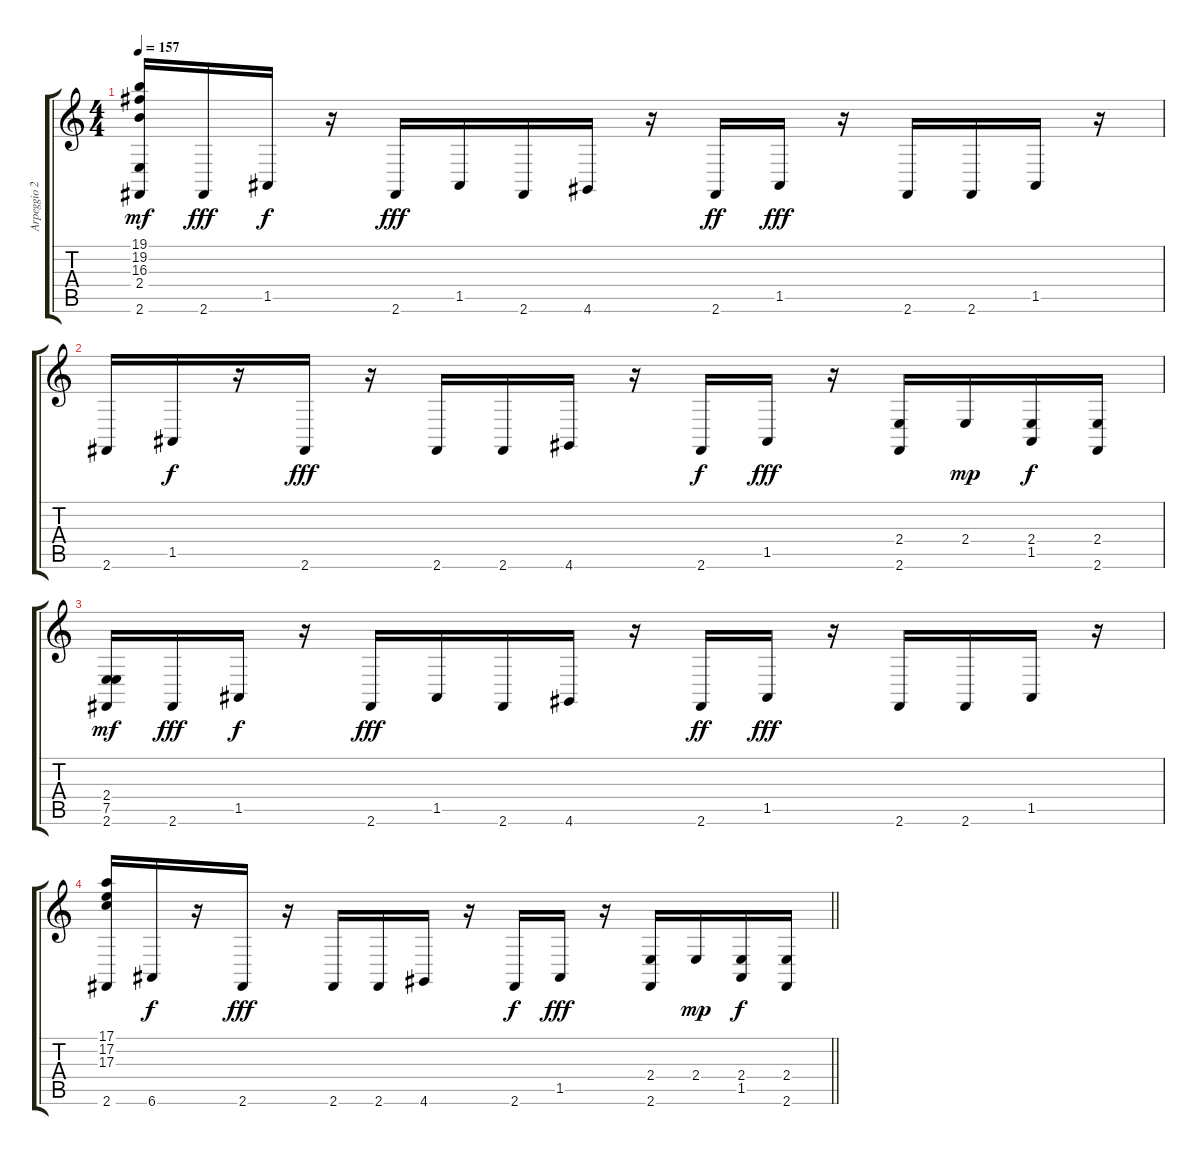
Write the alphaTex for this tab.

\track ("Arpeggio 2" "Arpeggio 2") {instrument lead3calliope}
\staff {score tabs}
\tuning (E4 B3 G3 D3 A2 E2) {hide}
\ts (4 4)
\tempo 157
\clef g2
\ks c
(19.1 19.2 16.3 2.4 2.6).16{dy mf} 2.6.16{dy fff} 1.5.16{dy f} r.16 2.6.16{dy fff} 1.5.16 2.6.16 4.6.16 r.16 2.6.16{dy ff} 1.5.16{dy fff} r.16 2.6.16 2.6.16 1.5.16 r.16 |
2.6.16 1.5.16{dy f} r.16 2.6.16{dy fff} r.16 2.6.16 2.6.16 4.6.16 r.16 2.6.16{dy f} 1.5.16{dy fff} r.16 (2.4 2.6).16 2.4.16{dy mp} (2.4 1.5).16{dy f} (2.4 2.6).16 |
(2.4 7.5 2.6).16{dy mf} 2.6.16{dy fff} 1.5.16{dy f} r.16 2.6.16{dy fff} 1.5.16 2.6.16 4.6.16 r.16 2.6.16{dy ff} 1.5.16{dy fff} r.16 2.6.16 2.6.16 1.5.16 r.16 |
\barLineRight lightlight
(17.1 17.2 17.3 2.6).16 6.6.16{dy f} r.16 2.6.16{dy fff} r.16 2.6.16 2.6.16 4.6.16 r.16 2.6.16{dy f} 1.5.16{dy fff} r.16 (2.4 2.6).16 2.4.16{dy mp} (2.4 1.5).16{dy f} (2.4 2.6).16
